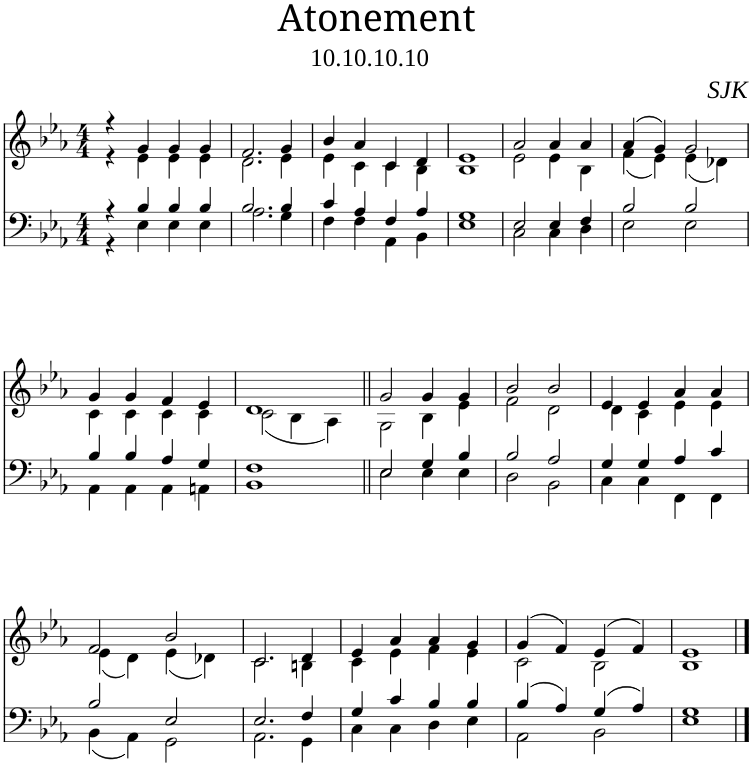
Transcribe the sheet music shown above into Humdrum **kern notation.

**kern	**kern
*part1	*part1
*staff2	*staff1
*I"Piano	*
*I'Pno	*
*clefF4	*clefG2
*k[b-e-a-]	*k[b-e-a-]
*M4/4	*M4/4
=1	=1
*^	*^
4r	4r	4r	4r
4B-/	4E-\	4g/	4e-\
4B-/	4E-\	4g/	4e-\
4B-/	4E-\	4g/	4e-\
=2	=2	=2	=2
2.B-/	2.A-\	2.f/	2.d\
4B-/	4G\	4g/	4e-\
=3	=3	=3	=3
4c/	4F\	4b-/	4e-\
4A-/	4F\	4a-/	4c\
4F/	4AA-\	4c/	4c\
4A-/	4BB-\	4d/	4B-\
=4	=4	=4	=4
1G	1E-	1e-	1B-
=5	=5	=5	=5
2E-/	2C\	2a-/	2e-\
4E-/	4C\	4a-/	4e-\
4F/	4D\	4a-/	4B-\
=6	=6	=6	=6
2B-/	2E-\	(4a-/	(4f\
.	.	4g/)	4e-\)
2B-/	2E-\	2g/	(4e-\
.	.	.	4d-X\)
!!LO:LB:g=z	!!
=7	=7	=7	=7
4B-/	4AA-\	4g/	4c\
4B-/	4AA-\	4g/	4c\
4A-/	4AA-\	4f/	4c\
4G/	4AAn\	4e-/	4c\
=8	=8	=8	=8
1F	1BB-	1d	(2c\
.	.	.	4B-\
.	.	.	4A-\)
=9||	=9||	=9||	=9||
2E-/	2E-\	2g/	2G\
4G/	4E-\	4g/	4B-\
4B-/	4E-\	4g/	4e-\
=10	=10	=10	=10
2B-/	2D\	2b-/	2f\
2A-/	2BB-\	2b-/	2d\
=11	=11	=11	=11
4G/	4C\	4e-/	4d\
4G/	4C\	4e-/	4c\
4A-/	4FF\	4a-/	4e-\
4c/	4FF\	4a-/	4e-\
!!LO:LB:g=z	!!
=12	=12	=12	=12
2B-/	4BB-\	2f/	(4e-\
.	4AA-\	.	4d\)
2E-/	2GG\	2b-/	(4e-\
.	.	.	4d-X\)
=13	=13	=13	=13
2.E-/	2.AA-\	2.c/	2.c\
4F/	4GG\	4d/	4Bn\
=14	=14	=14	=14
4G/	4C\	4e-/	4c\
4c/	4C\	4a-/	4e-\
4B-/	4D\	4a-/	4f\
4B-/	4E-\	4g/	4e-\
=15	=15	=15	=15
4B-/	2AA-\	(4g/	2c\
4A-/	.	4f/)	.
4G/	2BB-\	(4e-/	2B-\
4A-/	.	4f/)	.
=16	=16	=16	=16
1G	1E-	1e-	1B-
*v	*v	*	*
*	*v	*v
==	==
*-	*-
